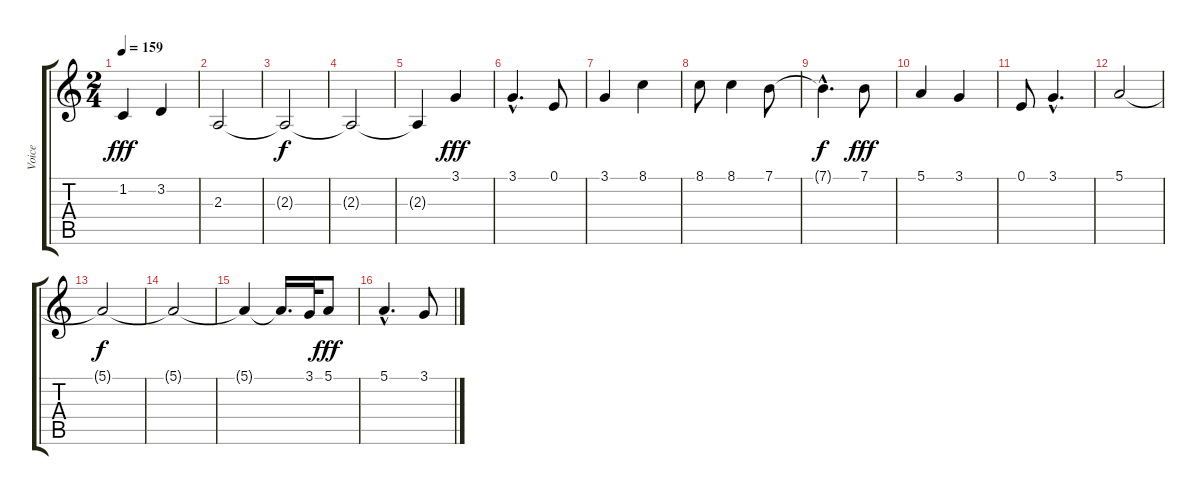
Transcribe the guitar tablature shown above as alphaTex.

\track ("Voice" "Voice") {instrument oboe}
\staff {score tabs}
\tuning (E4 B3 G3 D3 A2 E2) {hide}
\ts (2 4)
\tempo 159
\clef g2
\ks c
1.2.4{dy fff} 3.2.4 |
2.3.2 |
2.3{t}.2{dy f} |
2.3{t}.2 |
2.3{t}.4 3.1.4{dy fff} |
3.1{hac}.4{d} 0.1.8 |
3.1.4 8.1.4 |
8.1.8 8.1.4 7.1.8 |
7.1{hac t}.4{d dy f} 7.1.8{dy fff} |
5.1.4 3.1.4 |
0.1.8 3.1{hac}.4{d} |
5.1.2 |
5.1{t}.2{dy f} |
5.1{t}.2 |
5.1{t}.4 5.1{t}.16{d} 3.1.32 5.1.8{dy fff} |
5.1{hac}.4{d} 3.1.8
